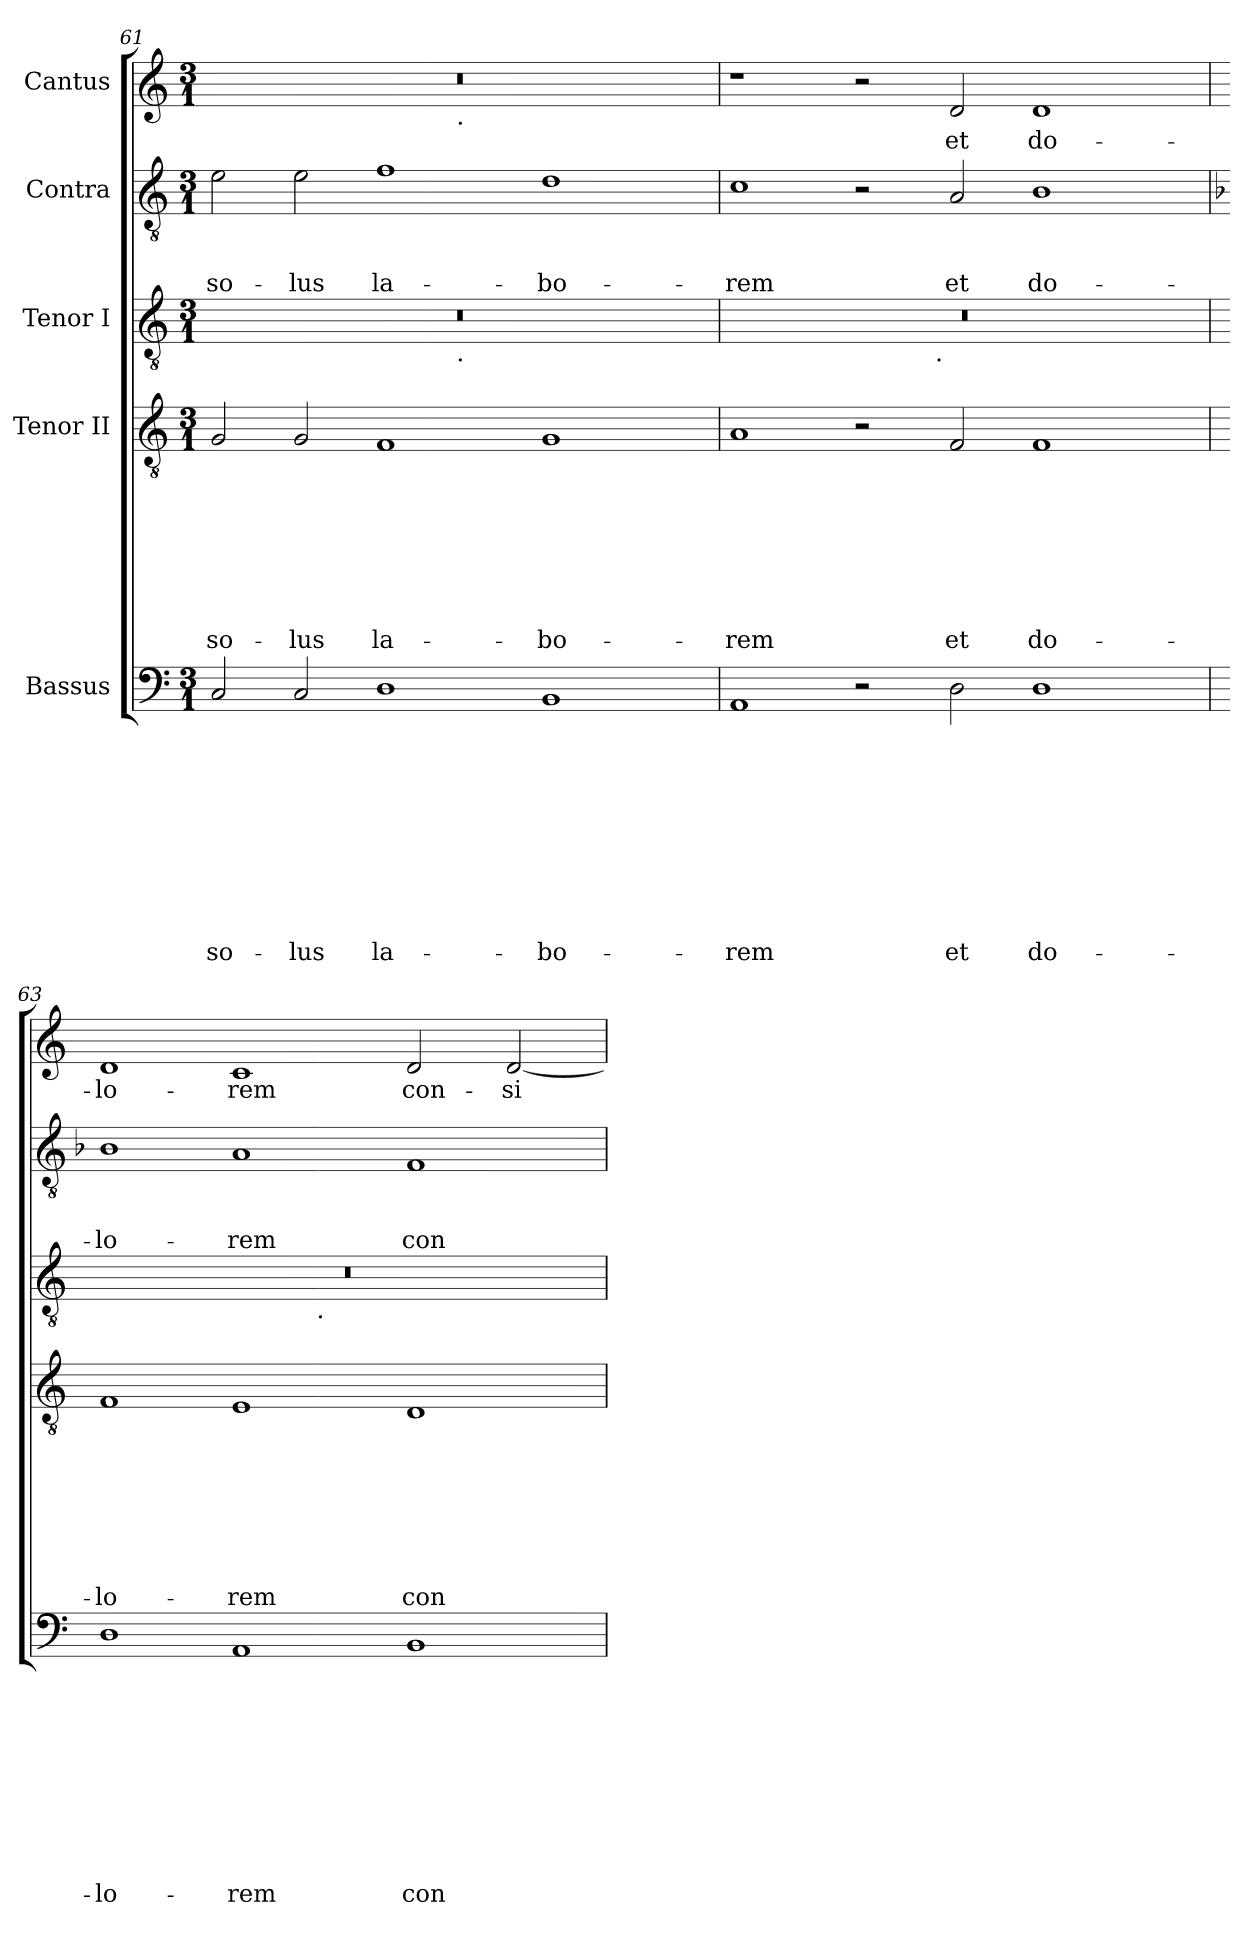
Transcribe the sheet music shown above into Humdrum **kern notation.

**kern	**text	**text	**text	**text	**text	**text	**text	**text	**text	**text	**kern	**text	**text	**text	**text	**text	**text	**text	**text	**kern	**kern	**text	**text	**text	**kern	**text
*part5	*part5	*part5	*part5	*part5	*part5	*part5	*part5	*part5	*part5	*part5	*part4	*part4	*part4	*part4	*part4	*part4	*part4	*part4	*part4	*part3	*part2	*part2	*part2	*part2	*part1	*part1
*staff5	*staff5	*staff5	*staff5	*staff5	*staff5	*staff5	*staff5	*staff5	*staff5	*staff5	*staff4	*staff4	*staff4	*staff4	*staff4	*staff4	*staff4	*staff4	*staff4	*staff3	*staff2	*staff2	*staff2	*staff2	*staff1	*staff1
*I"Bassus	*	*	*	*	*	*	*	*	*	*	*I"Tenor II	*	*	*	*	*	*	*	*	*I"Tenor I	*I"Contra	*	*	*	*I"Cantus	*
!!LO:LB:g=z
*clefF4	*	*	*	*	*	*	*	*	*	*	*clefGv2	*	*	*	*	*	*	*	*	*clefGv2	*clefGv2	*	*	*	*clefG2	*
*k[]	*	*	*	*	*	*	*	*	*	*	*k[]	*	*	*	*	*	*	*	*	*k[]	*k[]	*	*	*	*k[]	*
*C:	*	*	*	*	*	*	*	*	*	*	*C:	*	*	*	*	*	*	*	*	*C:	*C:	*	*	*	*C:	*
*M3/1	*	*	*	*	*	*	*	*	*	*	*M3/1	*	*	*	*	*	*	*	*	*M3/1	*M3/1	*	*	*	*M3/1	*
=61	=61	=61	=61	=61	=61	=61	=61	=61	=61	=61	=61	=61	=61	=61	=61	=61	=61	=61	=61	=61	=61	=61	=61	=61	=61	=61
!	!	!	!	!	!	!	!	!	!	!LO:LY:b	!	!	!	!	!	!	!	!	!LO:LY:b	!	!	!	!	!LO:LY:b	!	!
*	*	*	*	*	*	*	*	*	*	*	*	*	*	*	*	*	*	*	*	*^	*	*	*	*	*^	*
2C/	.	.	.	.	.	.	.	.	.	so-	2G/	.	.	.	.	.	.	.	so-	0.r	1ryy	2e\	.	.	so-	0.r	1ryy	.
!	!	!	!	!	!	!	!	!	!	!LO:LY:b	!	!	!	!	!	!	!	!	!LO:LY:b	!	!	!	!	!	!LO:LY:b	!	!	!
2C/	.	.	.	.	.	.	.	.	.	-lus	2G/	.	.	.	.	.	.	.	-lus	.	.	2e\	.	.	-lus	.	.	.
!	!	!	!	!	!	!	!	!	!	!LO:LY:b	!	!	!	!	!	!	!	!	!LO:LY:b	!	!	!	!	!	!LO:LY:b	!	!	!
1D	.	.	.	.	.	.	.	.	.	la-	1F	.	.	.	.	.	.	.	la-	.	4...ryy	1f	.	.	la-	.	4...ryy	.
!	!	!	!	!	!	!	!	!	!	!	!	!	!	!	!	!	!	!	!	!	!	!	!	!	!	!	!LO:TX:b:t=.	!
!	!	!	!	!	!	!	!	!	!	!	!	!	!	!	!	!	!	!	!	!	!LO:TX:b:t=.	!	!	!	!	!	!	!
.	.	.	.	.	.	.	.	.	.	.	.	.	.	.	.	.	.	.	.	.	1ryy	.	.	.	.	.	1ryy	.
!	!	!	!	!	!	!	!	!	!	!LO:LY:b	!	!	!	!	!	!	!	!	!LO:LY:b	!	!	!	!	!	!LO:LY:b	!	!	!
1BB	.	.	.	.	.	.	.	.	.	-bo-	1G	.	.	.	.	.	.	.	-bo-	.	.	1d	.	.	-bo-	.	.	.
.	.	.	.	.	.	.	.	.	.	.	.	.	.	.	.	.	.	.	.	.	2ryy	.	.	.	.	.	2ryy	.
.	.	.	.	.	.	.	.	.	.	.	.	.	.	.	.	.	.	.	.	.	32ryy	.	.	.	.	.	32ryy	.
=62	=62	=62	=62	=62	=62	=62	=62	=62	=62	=62	=62	=62	=62	=62	=62	=62	=62	=62	=62	=62	=62	=62	=62	=62	=62	=62	=62	=62
!	!	!	!	!	!	!	!	!	!	!LO:LY:b	!	!	!	!	!	!	!	!	!LO:LY:b	!	!	!	!	!	!LO:LY:b	!	!	!
*	*	*	*	*	*	*	*	*	*	*	*	*	*	*	*	*	*	*	*	*	*	*	*	*	*	*v	*v	*
1AA	.	.	.	.	.	.	.	.	.	-rem	1A	.	.	.	.	.	.	.	-rem	0.r	1ryy	1c	.	.	-rem	1r	.
2r	.	.	.	.	.	.	.	.	.	.	2r	.	.	.	.	.	.	.	.	.	4...ryy	2r	.	.	.	2r	.
!	!	!	!	!	!	!	!	!	!	!	!	!	!	!	!	!	!	!	!	!	!LO:TX:b:t=.	!	!	!	!	!	!
.	.	.	.	.	.	.	.	.	.	.	.	.	.	.	.	.	.	.	.	.	1ryy	.	.	.	.	.	.
!	!	!	!	!	!	!	!	!	!	!LO:LY:b	!	!	!	!	!	!	!	!	!LO:LY:b	!	!	!	!	!	!LO:LY:b	!	!LO:LY:b
2D\	.	.	.	.	.	.	.	.	.	et	2F/	.	.	.	.	.	.	.	et	.	.	2A/	.	.	et	2d/	et
!	!	!	!	!	!	!	!	!	!	!LO:LY:b	!	!	!	!	!	!	!	!	!LO:LY:b	!	!	!	!	!	!LO:LY:b	!	!LO:LY:b
1D	.	.	.	.	.	.	.	.	.	do-	1F	.	.	.	.	.	.	.	do-	.	.	1B	.	.	do-	1d	do-
.	.	.	.	.	.	.	.	.	.	.	.	.	.	.	.	.	.	.	.	.	2ryy	.	.	.	.	.	.
.	.	.	.	.	.	.	.	.	.	.	.	.	.	.	.	.	.	.	.	.	32ryy	.	.	.	.	.	.
=63	=63	=63	=63	=63	=63	=63	=63	=63	=63	=63	=63	=63	=63	=63	=63	=63	=63	=63	=63	=63	=63	=63	=63	=63	=63	=63	=63
*	*	*	*	*	*	*	*	*	*	*	*	*	*	*	*	*	*	*	*	*	*	*k[b-]	*	*	*	*	*
*	*	*	*	*	*	*	*	*	*	*	*	*	*	*	*	*	*	*	*	*	*	*F:	*	*	*	*	*
!	!	!	!	!	!	!	!	!	!	!LO:LY:b	!	!	!	!	!	!	!	!	!LO:LY:b	!	!	!	!	!	!LO:LY:b	!	!LO:LY:b
1D	.	.	.	.	.	.	.	.	.	-lo-	1F	.	.	.	.	.	.	.	-lo-	0.r	1ryy	1B-	.	.	-lo-	1d	-lo-
!	!	!	!	!	!	!	!	!	!	!LO:LY:b	!	!	!	!	!	!	!	!	!LO:LY:b	!	!	!	!	!	!LO:LY:b	!	!LO:LY:b
1AA	.	.	.	.	.	.	.	.	.	-rem	1E	.	.	.	.	.	.	.	-rem	.	4...ryy	1A	.	.	-rem	1c	-rem
!	!	!	!	!	!	!	!	!	!	!	!	!	!	!	!	!	!	!	!	!	!LO:TX:b:t=.	!	!	!	!	!	!
.	.	.	.	.	.	.	.	.	.	.	.	.	.	.	.	.	.	.	.	.	1ryy	.	.	.	.	.	.
!	!	!	!	!	!	!	!	!	!	!LO:LY:b	!	!	!	!	!	!	!	!	!LO:LY:b	!	!	!	!	!	!LO:LY:b	!	!LO:LY:b
1BB	.	.	.	.	.	.	.	.	.	con-	1D	.	.	.	.	.	.	.	con-	.	.	1F	.	.	con-	2d/	con-
.	.	.	.	.	.	.	.	.	.	.	.	.	.	.	.	.	.	.	.	.	2ryy	.	.	.	.	.	.
!	!	!	!	!	!	!	!	!	!	!	!	!	!	!	!	!	!	!	!	!	!	!	!	!	!	!	!LO:LY:b
.	.	.	.	.	.	.	.	.	.	.	.	.	.	.	.	.	.	.	.	.	.	.	.	.	.	[<2d/	-si-
.	.	.	.	.	.	.	.	.	.	.	.	.	.	.	.	.	.	.	.	.	32ryy	.	.	.	.	.	.
*	*	*	*	*	*	*	*	*	*	*	*	*	*	*	*	*	*	*	*	*v	*v	*	*	*	*	*	*
=	=	=	=	=	=	=	=	=	=	=	=	=	=	=	=	=	=	=	=	=	=	=	=	=	=	=
*-	*-	*-	*-	*-	*-	*-	*-	*-	*-	*-	*-	*-	*-	*-	*-	*-	*-	*-	*-	*-	*-	*-	*-	*-	*-	*-
